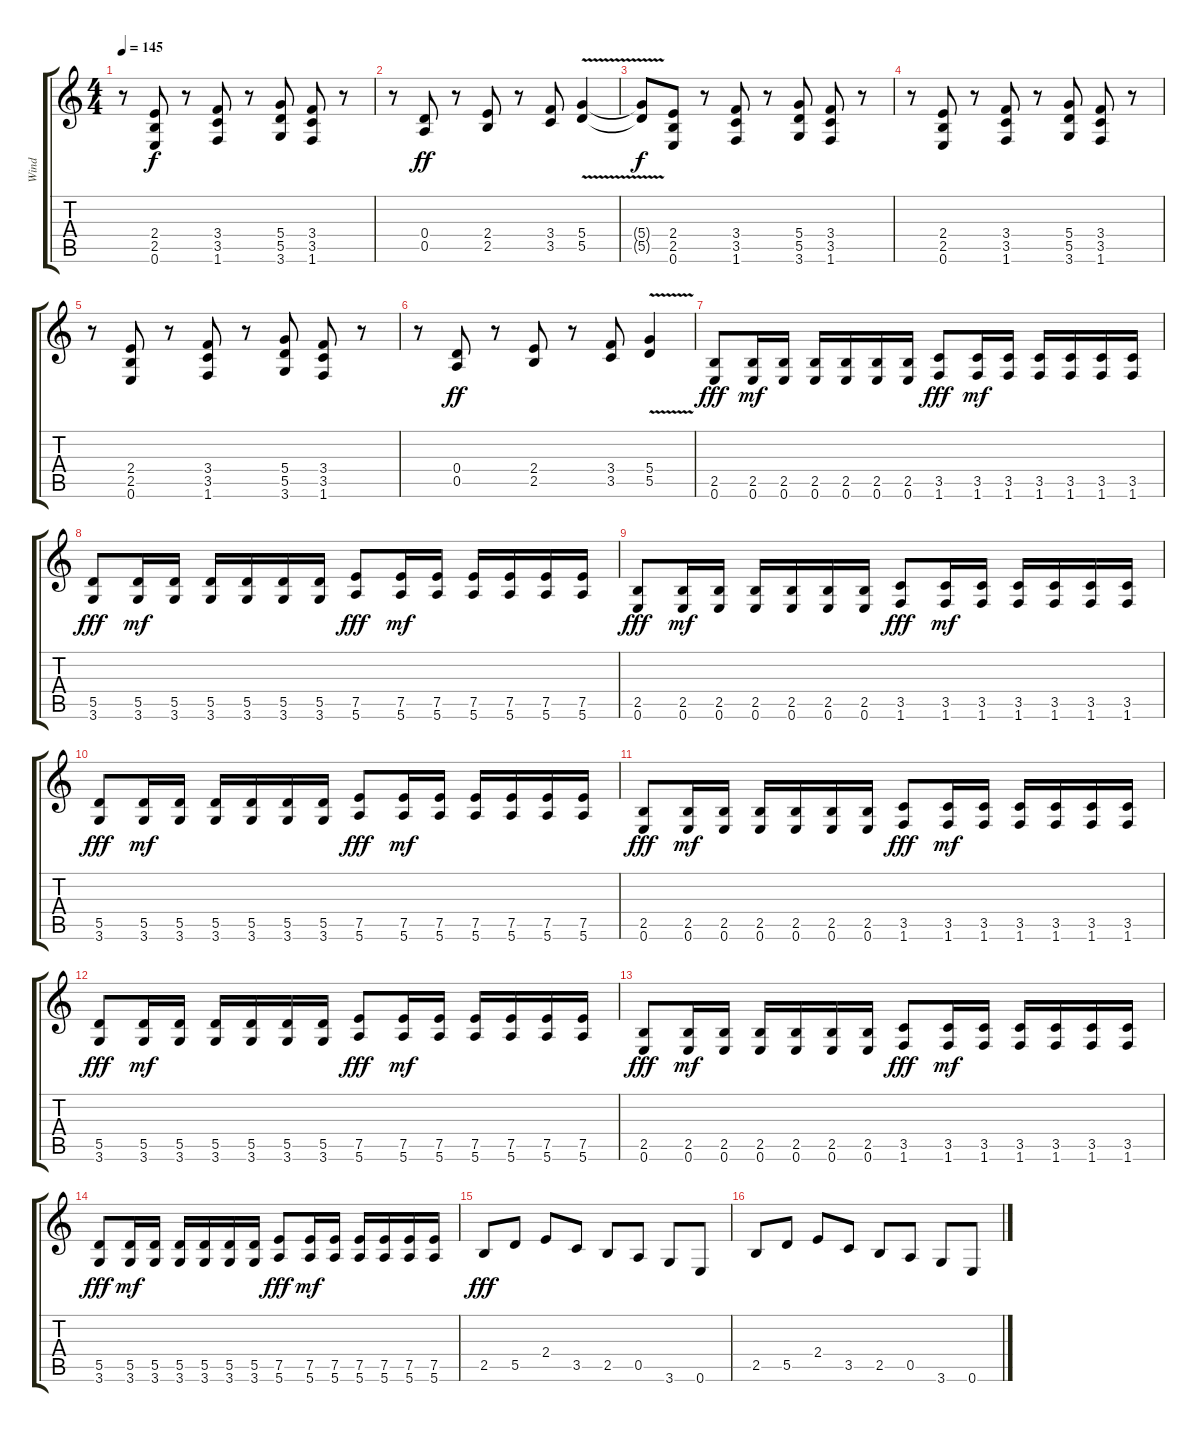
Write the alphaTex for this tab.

\track ("Wind" "Wind") {instrument distortionguitar}
\staff {score tabs}
\tuning (E4 B3 G3 D3 A2 E2) {hide}
\ts (4 4)
\tempo 145
\clef g2
\ks c
r.8{dy f} (2.4 2.5 0.6).8 r.8 (3.4 3.5 1.6).8 r.8 (5.4 5.5 3.6).8 (3.4 3.5 1.6).8 r.8 |
r.8 (0.4 0.5).8{dy ff} r.8 (2.4 2.5).8 r.8 (3.4 3.5).8 (5.4{v} 5.5{v}).4 |
(5.4{t} 5.5{t}).8{dy f} (2.4 2.5 0.6).8 r.8 (3.4 3.5 1.6).8 r.8 (5.4 5.5 3.6).8 (3.4 3.5 1.6).8 r.8 |
r.8 (2.4 2.5 0.6).8 r.8 (3.4 3.5 1.6).8 r.8 (5.4 5.5 3.6).8 (3.4 3.5 1.6).8 r.8 |
r.8 (2.4 2.5 0.6).8 r.8 (3.4 3.5 1.6).8 r.8 (5.4 5.5 3.6).8 (3.4 3.5 1.6).8 r.8 |
r.8 (0.4 0.5).8{dy ff} r.8 (2.4 2.5).8 r.8 (3.4 3.5).8 (5.4{v} 5.5{v}).4 |
(2.5 0.6).8{dy fff} (2.5 0.6).16{dy mf} (2.5 0.6).16 (2.5 0.6).16 (2.5 0.6).16 (2.5 0.6).16 (2.5 0.6).16 (3.5 1.6).8{dy fff} (3.5 1.6).16{dy mf} (3.5 1.6).16 (3.5 1.6).16 (3.5 1.6).16 (3.5 1.6).16 (3.5 1.6).16 |
(5.5 3.6).8{dy fff} (5.5 3.6).16{dy mf} (5.5 3.6).16 (5.5 3.6).16 (5.5 3.6).16 (5.5 3.6).16 (5.5 3.6).16 (7.5 5.6).8{dy fff} (7.5 5.6).16{dy mf} (7.5 5.6).16 (7.5 5.6).16 (7.5 5.6).16 (7.5 5.6).16 (7.5 5.6).16 |
(2.5 0.6).8{dy fff} (2.5 0.6).16{dy mf} (2.5 0.6).16 (2.5 0.6).16 (2.5 0.6).16 (2.5 0.6).16 (2.5 0.6).16 (3.5 1.6).8{dy fff} (3.5 1.6).16{dy mf} (3.5 1.6).16 (3.5 1.6).16 (3.5 1.6).16 (3.5 1.6).16 (3.5 1.6).16 |
(5.5 3.6).8{dy fff} (5.5 3.6).16{dy mf} (5.5 3.6).16 (5.5 3.6).16 (5.5 3.6).16 (5.5 3.6).16 (5.5 3.6).16 (7.5 5.6).8{dy fff} (7.5 5.6).16{dy mf} (7.5 5.6).16 (7.5 5.6).16 (7.5 5.6).16 (7.5 5.6).16 (7.5 5.6).16 |
(2.5 0.6).8{dy fff} (2.5 0.6).16{dy mf} (2.5 0.6).16 (2.5 0.6).16 (2.5 0.6).16 (2.5 0.6).16 (2.5 0.6).16 (3.5 1.6).8{dy fff} (3.5 1.6).16{dy mf} (3.5 1.6).16 (3.5 1.6).16 (3.5 1.6).16 (3.5 1.6).16 (3.5 1.6).16 |
(5.5 3.6).8{dy fff} (5.5 3.6).16{dy mf} (5.5 3.6).16 (5.5 3.6).16 (5.5 3.6).16 (5.5 3.6).16 (5.5 3.6).16 (7.5 5.6).8{dy fff} (7.5 5.6).16{dy mf} (7.5 5.6).16 (7.5 5.6).16 (7.5 5.6).16 (7.5 5.6).16 (7.5 5.6).16 |
(2.5 0.6).8{dy fff} (2.5 0.6).16{dy mf} (2.5 0.6).16 (2.5 0.6).16 (2.5 0.6).16 (2.5 0.6).16 (2.5 0.6).16 (3.5 1.6).8{dy fff} (3.5 1.6).16{dy mf} (3.5 1.6).16 (3.5 1.6).16 (3.5 1.6).16 (3.5 1.6).16 (3.5 1.6).16 |
(5.5 3.6).8{dy fff} (5.5 3.6).16{dy mf} (5.5 3.6).16 (5.5 3.6).16 (5.5 3.6).16 (5.5 3.6).16 (5.5 3.6).16 (7.5 5.6).8{dy fff} (7.5 5.6).16{dy mf} (7.5 5.6).16 (7.5 5.6).16 (7.5 5.6).16 (7.5 5.6).16 (7.5 5.6).16 |
2.5.8{dy fff instrument acousticguitarsteel} 5.5.8 2.4.8 3.5.8 2.5.8 0.5.8 3.6.8 0.6.8 |
2.5.8 5.5.8 2.4.8 3.5.8 2.5.8 0.5.8 3.6.8 0.6.8
